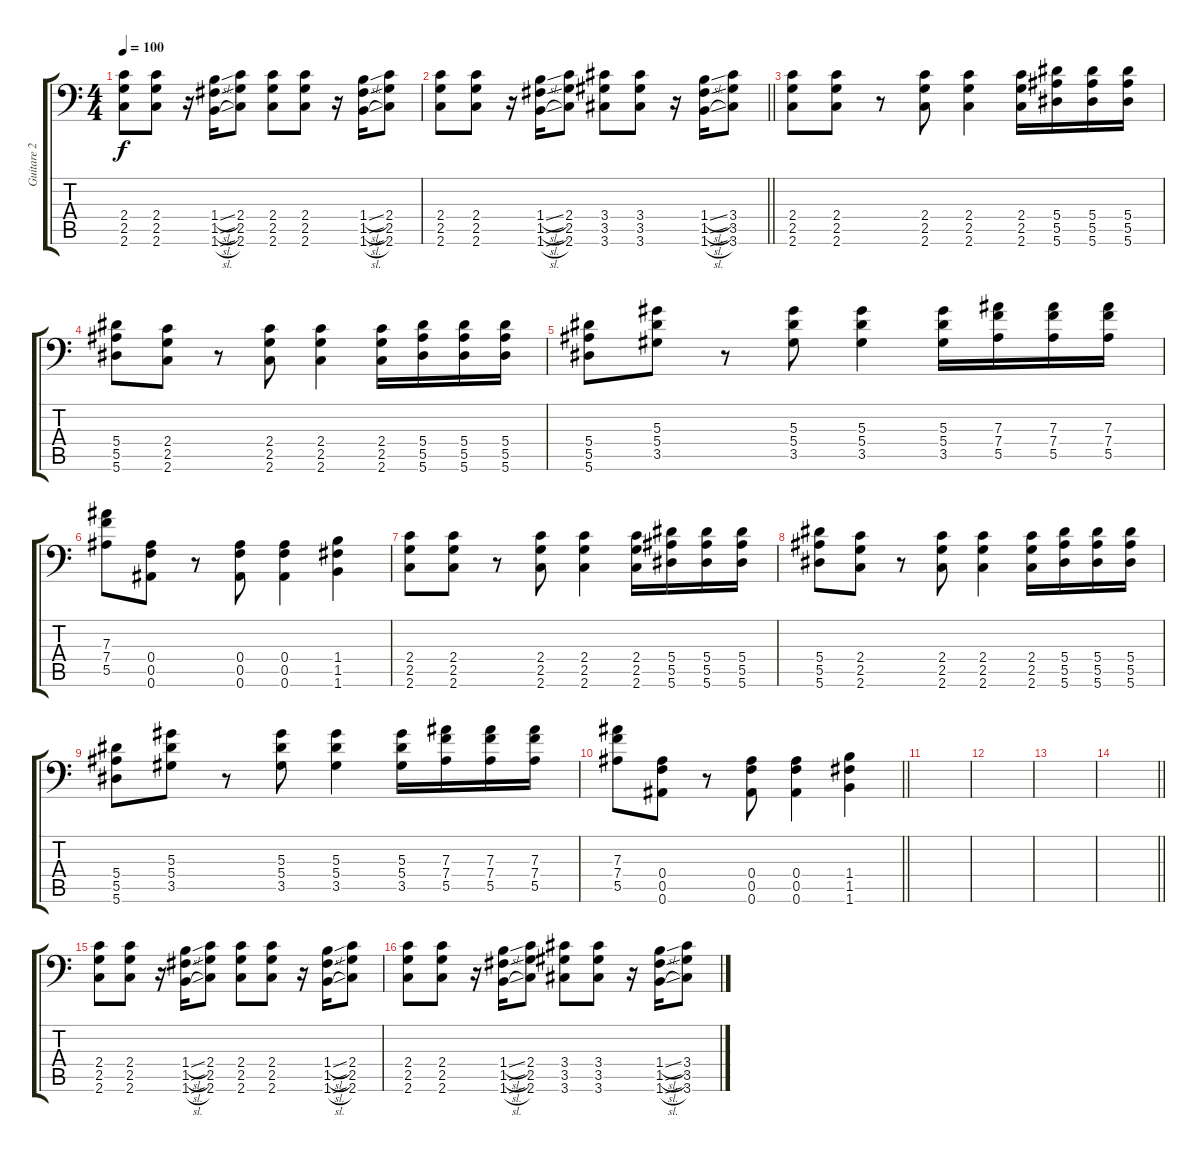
\track ("Guitare 2" "Guitare 2") {instrument overdrivenguitar}
\staff {score tabs}
\tuning (C4 G3 Eb3 Bb2 F2 Bb1) {hide}
\ts (4 4)
\tempo 100
\clef f4
\ks c
(2.4 2.5 2.6).8{dy f} (2.4 2.5 2.6).8 r.16 (1.4{sl} 1.5{sl} 1.6{sl}).16 (2.4 2.5 2.6).8 (2.4 2.5 2.6).8 (2.4 2.5 2.6).8 r.16 (1.4{sl} 1.5{sl} 1.6{sl}).16 (2.4 2.5 2.6).8 |
\barLineRight lightlight
(2.4 2.5 2.6).8 (2.4 2.5 2.6).8 r.16 (1.4{sl} 1.5{sl} 1.6{sl}).16 (2.4 2.5 2.6).8 (3.4 3.5 3.6).8 (3.4 3.5 3.6).8 r.16 (1.4{sl} 1.5{sl} 1.6{sl}).16 (3.4 3.5 3.6).8 |
(2.4 2.5 2.6).8 (2.4 2.5 2.6).8 r.8 (2.4 2.5 2.6).8 (2.4 2.5 2.6).4 (2.4 2.5 2.6).16 (5.4 5.5 5.6).16 (5.4 5.5 5.6).16 (5.4 5.5 5.6).16 |
(5.4 5.5 5.6).8 (2.4 2.5 2.6).8 r.8 (2.4 2.5 2.6).8 (2.4 2.5 2.6).4 (2.4 2.5 2.6).16 (5.4 5.5 5.6).16 (5.4 5.5 5.6).16 (5.4 5.5 5.6).16 |
(5.4 5.5 5.6).8 (5.3 5.4 3.5).8 r.8 (5.3 5.4 3.5).8 (5.3 5.4 3.5).4 (5.3 5.4 3.5).16 (7.3 7.4 5.5).16 (7.3 7.4 5.5).16 (7.3 7.4 5.5).16 |
(7.3 7.4 5.5).8 (0.4 0.5 0.6).8 r.8 (0.4 0.5 0.6).8 (0.4 0.5 0.6).4 (1.4 1.5 1.6).4 |
(2.4 2.5 2.6).8 (2.4 2.5 2.6).8 r.8 (2.4 2.5 2.6).8 (2.4 2.5 2.6).4 (2.4 2.5 2.6).16 (5.4 5.5 5.6).16 (5.4 5.5 5.6).16 (5.4 5.5 5.6).16 |
(5.4 5.5 5.6).8 (2.4 2.5 2.6).8 r.8 (2.4 2.5 2.6).8 (2.4 2.5 2.6).4 (2.4 2.5 2.6).16 (5.4 5.5 5.6).16 (5.4 5.5 5.6).16 (5.4 5.5 5.6).16 |
(5.4 5.5 5.6).8 (5.3 5.4 3.5).8 r.8 (5.3 5.4 3.5).8 (5.3 5.4 3.5).4 (5.3 5.4 3.5).16 (7.3 7.4 5.5).16 (7.3 7.4 5.5).16 (7.3 7.4 5.5).16 |
\barLineRight lightlight
(7.3 7.4 5.5).8 (0.4 0.5 0.6).8 r.8 (0.4 0.5 0.6).8 (0.4 0.5 0.6).4 (1.4 1.5 1.6).4 |
|
|
|
\barLineRight lightlight
|
(2.4 2.5 2.6).8 (2.4 2.5 2.6).8 r.16 (1.4{sl} 1.5{sl} 1.6{sl}).16 (2.4 2.5 2.6).8 (2.4 2.5 2.6).8 (2.4 2.5 2.6).8 r.16 (1.4{sl} 1.5{sl} 1.6{sl}).16 (2.4 2.5 2.6).8 |
(2.4 2.5 2.6).8 (2.4 2.5 2.6).8 r.16 (1.4{sl} 1.5{sl} 1.6{sl}).16 (2.4 2.5 2.6).8 (3.4 3.5 3.6).8 (3.4 3.5 3.6).8 r.16 (1.4{sl} 1.5{sl} 1.6{sl}).16 (3.4 3.5 3.6).8
